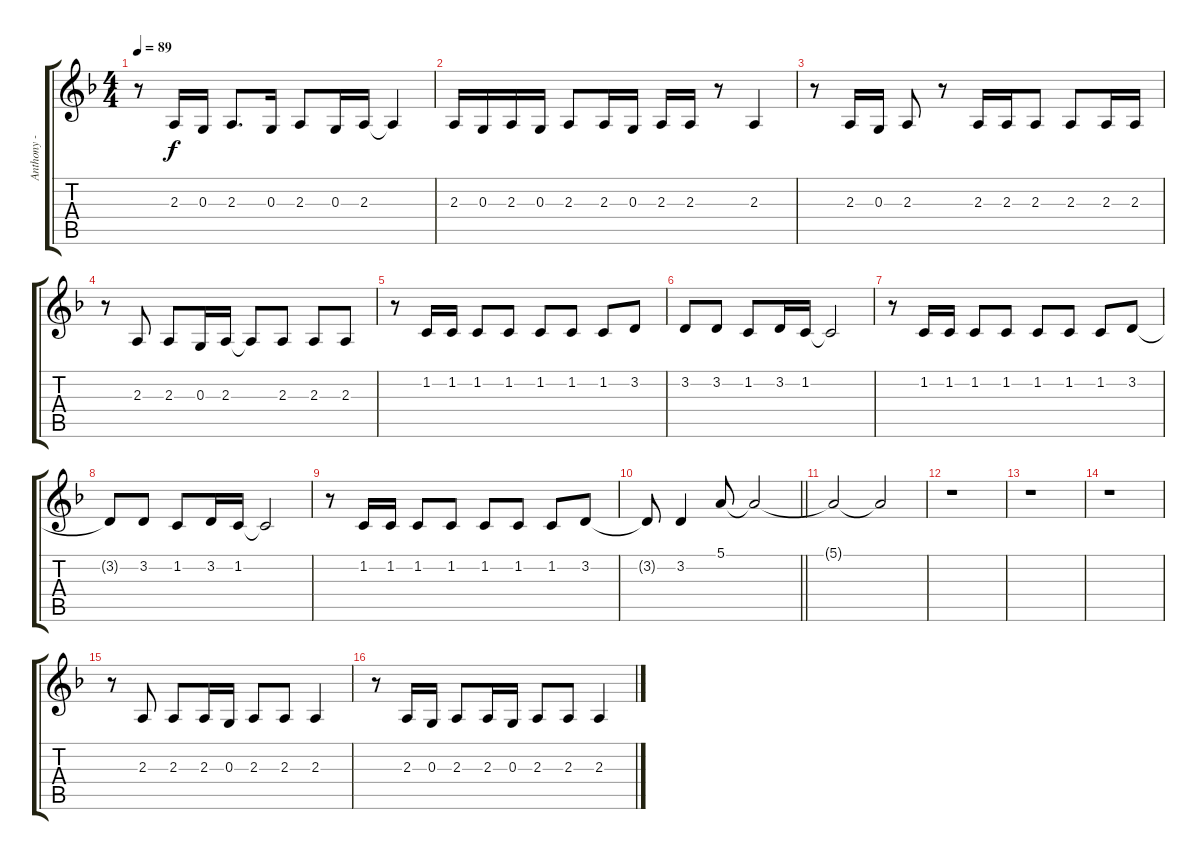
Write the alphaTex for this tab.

\track ("Anthony - vocal" "Anthony - ") {instrument bassoon}
\staff {score tabs}
\tuning (E4 B3 G3 D3 A2 E2) {hide}
\ts (4 4)
\tempo 89
\clef g2
\ks f
r.8{dy f} 2.3.16 0.3.16 2.3.8{d} 0.3.16 2.3.8 0.3.16 2.3.16 2.3{t}.4 |
2.3.16 0.3.16 2.3.16 0.3.16 2.3.8 2.3.16 0.3.16 2.3.16 2.3.16 r.8 2.3.4 |
r.8 2.3.16 0.3.16 2.3.8 r.8 2.3.16 2.3.16 2.3.8 2.3.8 2.3.16 2.3.16 |
r.8 2.3.8 2.3.8 0.3.16 2.3.16 2.3{t}.8 2.3.8 2.3.8 2.3.8 |
r.8 1.2.16 1.2.16 1.2.8 1.2.8 1.2.8 1.2.8 1.2.8 3.2.8 |
3.2.8 3.2.8 1.2.8 3.2.16 1.2.16 1.2{t}.2 |
r.8 1.2.16 1.2.16 1.2.8 1.2.8 1.2.8 1.2.8 1.2.8 3.2.8 |
3.2{t}.8 3.2.8 1.2.8 3.2.16 1.2.16 1.2{t}.2 |
r.8 1.2.16 1.2.16 1.2.8 1.2.8 1.2.8 1.2.8 1.2.8 3.2.8 |
\barLineRight lightlight
3.2{t}.8 3.2.4 5.1.8 5.1{t}.2 |
5.1{t}.2 5.1{t}.2 |
r.1 |
r.1 |
r.1 |
r.8 2.3.8 2.3.8 2.3.16 0.3.16 2.3.8 2.3.8 2.3.4 |
r.8 2.3.16 0.3.16 2.3.8 2.3.16 0.3.16 2.3.8 2.3.8 2.3.4
